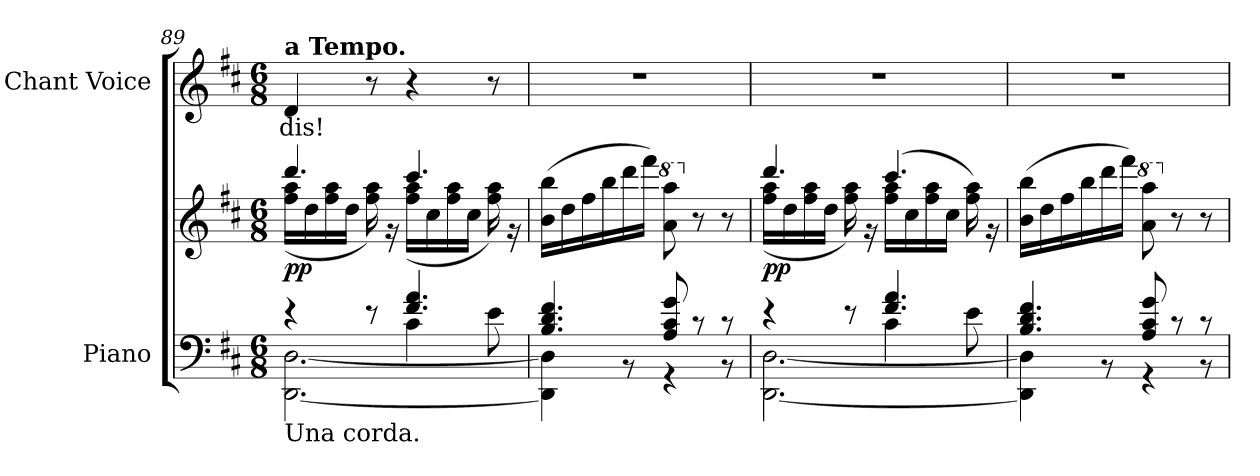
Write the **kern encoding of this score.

**kern	**kern	**dynam	**kern	**text
*part2	*part2	*part2	*part1	*part1
*staff3	*staff2	*staff2/3	*staff1	*staff1
*I"Piano	*	*	*I"Chant Voice	*
*I'Pno	*	*	*	*
*clefF4	*clefG2	*	*clefG2	*
*k[f#c#]	*k[f#c#]	*	*k[f#c#]	*
*M6/8	*M6/8	*	*M6/8	*
=89	=89	=89	=89	=89
*^	*^	*	*	*
*	*^	*	*	*	*	*
!	!	!	!	!	!	!LO:TX:a:B:t=a Tempo.	!
!LO:TX:b:t=Una corda.	!	!	!	!	!	!	!
!	!	!	!	!	!LO:DY:b	!	!LO:LY:b
4r	[2.DD\ [2.D\	4.ryy	4.ddd/	(>16ff#\ 16aa\LL	pp	4d/	-dis!
.	.	.	.	16dd\	.	.	.
.	.	.	.	16ff#\ 16aa\	.	.	.
.	.	.	.	16dd\JJ	.	.	.
8r	.	.	.	16ff#\ 16aa\)	.	8r	.
.	.	.	.	16r	.	.	.
4.f#/ 4.a/	.	4c#\	4.ccc#/	(>16ff#\ 16aa\LL	.	4r	.
.	.	.	.	16cc#\	.	.	.
.	.	.	.	16ff#\ 16aa\	.	.	.
.	.	.	.	16cc#\JJ	.	.	.
.	.	8e\	.	16ff#\ 16aa\)	.	8r	.
.	.	.	.	16r	.	.	.
*	*v	*v	*	*	*	*	*
*	*	*v	*v	*	*	*
!!LO:LB:g=z
=90	=90	=90	=90	=90	=90
4.B/ 4.d/ 4.f#/	4DD\] 4D\]	(16b\ 16bb\LL	.	2.r	.
.	.	16dd\	.	.	.
.	.	16ff#\	.	.	.
.	.	16bb\	.	.	.
.	8r	16ddd\	.	.	.
.	.	16fff#\JJ)	.	.	.
*	*	*8va	*	*	*
8A/ 8c#/ 8g/	4r	8aa\ 8aaa\	.	.	.
*	*	*X8va	*	*	*
8r	.	8r	.	.	.
8r	8r	8r	.	.	.
=91	=91	=91	=91	=91	=91
*	*^	*^	*	*	*
!	!	!	!	!	!LO:DY:b	!	!
4r	[2.DD\ [2.D\	4.ryy	4.ddd/	(>16ff#\ 16aa\LL	pp	2.r	.
.	.	.	.	16dd\	.	.	.
.	.	.	.	16ff#\ 16aa\	.	.	.
.	.	.	.	16dd\JJ	.	.	.
8r	.	.	.	16ff#\ 16aa\)	.	.	.
.	.	.	.	16r	.	.	.
4.f#/ 4.a/	.	4c#\	(>4.ccc#/	16ff#\ 16aa\LL	.	.	.
.	.	.	.	16cc#\	.	.	.
.	.	.	.	16ff#\ 16aa\	.	.	.
.	.	.	.	16cc#\JJ	.	.	.
.	.	8e\	.	16ff#\ 16aa\)	.	.	.
.	.	.	.	16r	.	.	.
*	*v	*v	*	*	*	*	*
*	*	*v	*v	*	*	*
!!LO:LB:g=z
=92	=92	=92	=92	=92	=92
4.B/ 4.d/ 4.f#/	4DD\] 4D\]	(16b\ 16bb\LL	.	2.r	.
.	.	16dd\	.	.	.
.	.	16ff#\	.	.	.
.	.	16bb\	.	.	.
.	8r	16ddd\	.	.	.
.	.	16fff#\JJ)	.	.	.
*	*	*8va	*	*	*
8A/ 8c#/ 8g/	4r	8aa\ 8aaa\	.	.	.
*	*	*X8va	*	*	*
8r	.	8r	.	.	.
8r	8r	8r	.	.	.
*v	*v	*	*	*	*
=	=	=	=	=
*-	*-	*-	*-	*-
